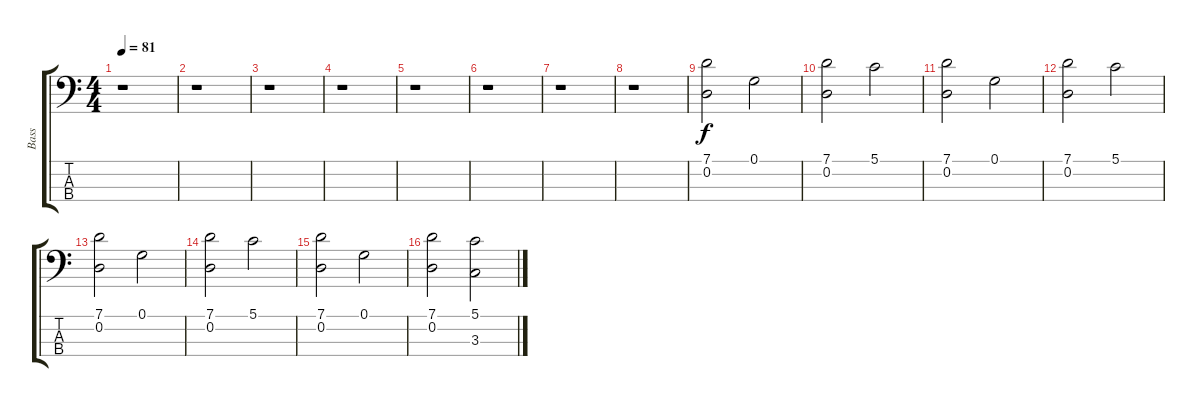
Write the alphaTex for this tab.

\track ("Bass" "Bass") {instrument electricbassfinger}
\staff {score tabs}
\tuning (G2 D2 A1 E1) {hide}
\ts (4 4)
\tempo 81
\clef f4
\ks c
r.1{dy f instrument electricbassfinger} |
r.1 |
r.1 |
r.1 |
r.1 |
r.1 |
r.1 |
r.1 |
(7.1 0.2).2 0.1.2 |
(7.1 0.2).2 5.1.2 |
(7.1 0.2).2 0.1.2 |
(7.1 0.2).2 5.1.2 |
(7.1 0.2).2 0.1.2 |
(7.1 0.2).2 5.1.2 |
(7.1 0.2).2 0.1.2 |
(7.1 0.2).2 (5.1 3.3).2
